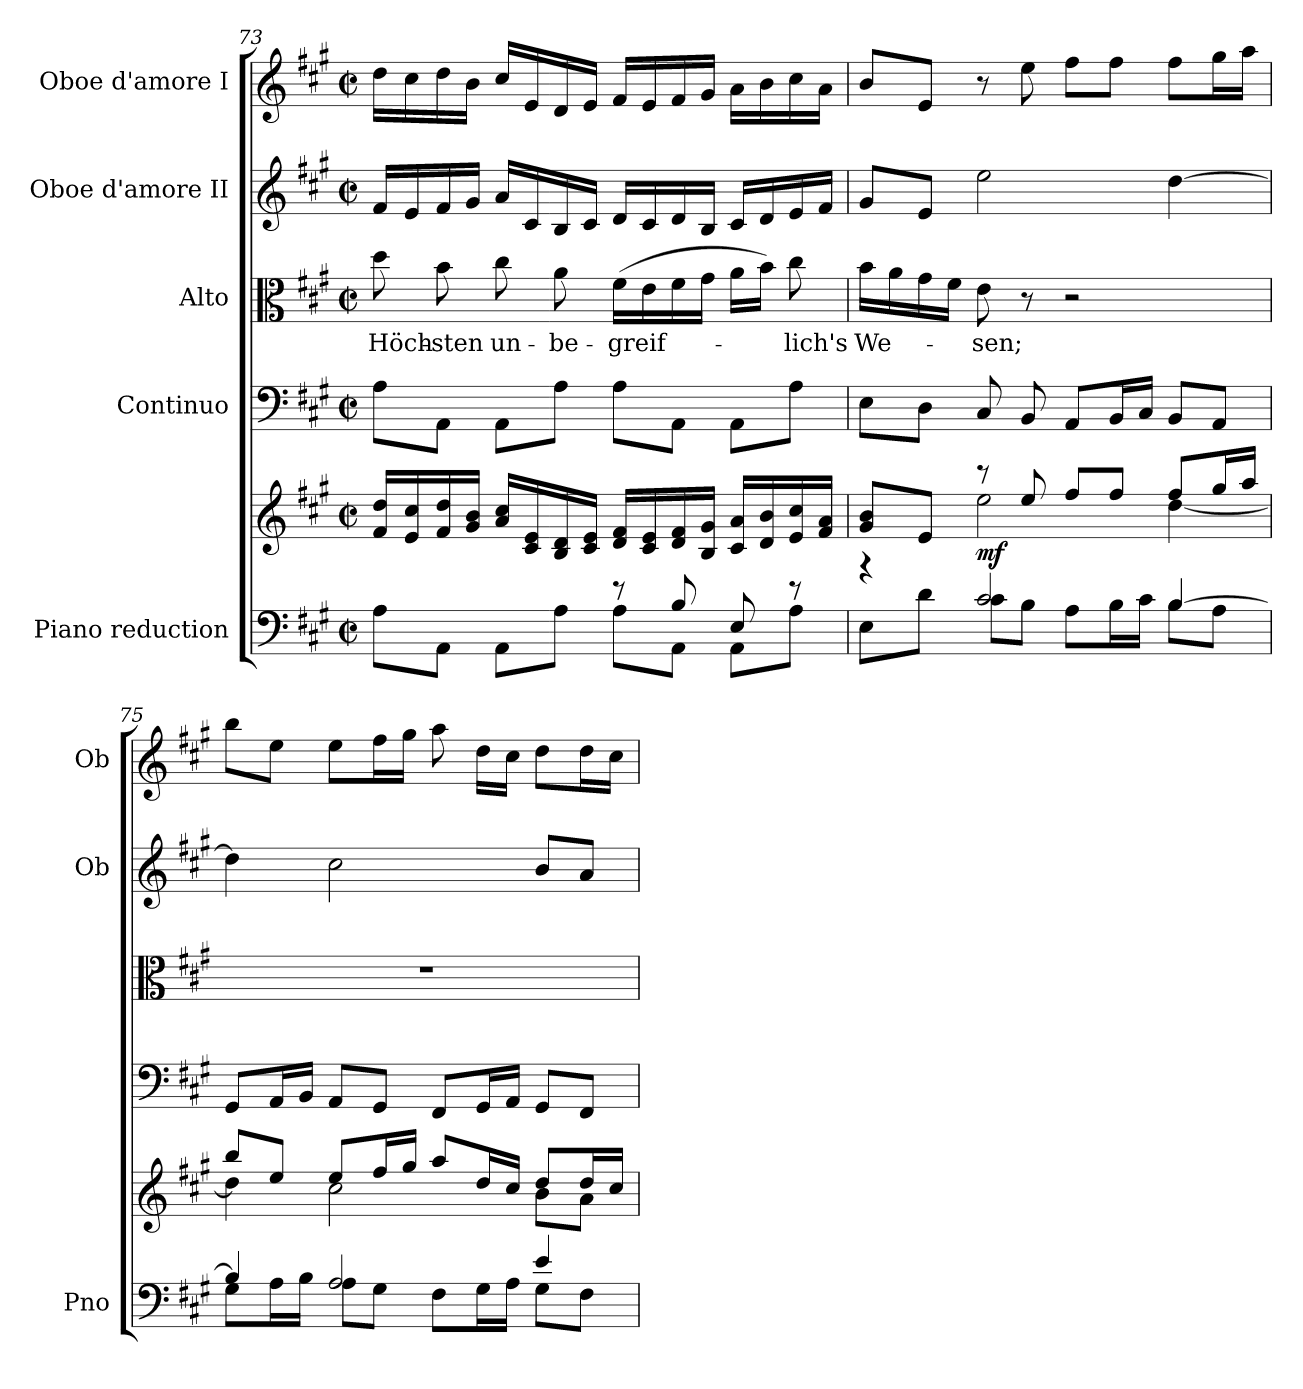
**kern	**kern	**dynam	**kern	**dynam	**kern	**text	**kern	**dynam	**kern	**dynam
*part5	*part5	*part5	*part4	*part4	*part3	*part3	*part2	*part2	*part1	*part1
*staff6	*staff5	*staff5/6	*staff4	*staff4	*staff3	*staff3	*staff2	*staff2	*staff1	*staff1
*I"Piano reduction	*	*	*I"Continuo	*	*I"Alto	*	*I"Oboe d'amore II	*	*I"Oboe d'amore I	*
*I'Pno	*	*	*	*	*	*	*I'Ob	*	*I'Ob	*
*clefF4	*clefG2	*	*clefF4	*	*clefC3	*	*clefG2	*	*clefG2	*
*k[f#c#g#]	*k[f#c#g#]	*	*k[f#c#g#]	*	*k[f#c#g#]	*	*k[f#c#g#]	*	*k[f#c#g#]	*
*M2/2	*M2/2	*	*M2/2	*	*M2/2	*	*M2/2	*	*M2/2	*
*met(c|)	*met(c|)	*	*met(c|)	*	*met(c|)	*	*met(c|)	*	*met(c|)	*
=73	=73	=73	=73	=73	=73	=73	=73	=73	=73	=73
*^	*	*	*	*	*	*	*	*	*	*
!	!	!	!	!	!	!	!LO:LY:b	!	!	!	!
2ryy	8A\L	16f#/ 16dd/LL	.	8A\L	.	8dd\	Höch-	16f#/LL	.	16dd\LL	.
.	.	16e/ 16cc#/	.	.	.	.	.	16e/	.	16cc#\	.
!	!	!	!	!	!	!	!LO:LY:b	!	!	!	!
.	8AA\J	16f#/ 16dd/	.	8AA\J	.	8b\	-sten	16f#/	.	16dd\	.
.	.	16g#/ 16b/JJ	.	.	.	.	.	16g#/JJ	.	16b\JJ	.
!	!	!	!	!	!	!	!LO:LY:b	!	!	!	!
.	8AA\L	16a/ 16cc#/LL	.	8AA\L	.	8cc#\	un-	16a/LL	.	16cc#/LL	.
.	.	16c#/ 16e/	.	.	.	.	.	16c#/	.	16e/	.
!	!	!	!	!	!	!	!LO:LY:b	!	!	!	!
.	8A\J	16B/ 16d/	.	8A\J	.	8a\	-be-	16B/	.	16d/	.
.	.	16c#/ 16e/JJ	.	.	.	.	.	16c#/JJ	.	16e/JJ	.
!	!	!	!	!	!	!	!LO:LY:b	!	!	!	!
8r	8A\L	16d/ 16f#/LL	.	8A\L	.	(16f#\LL	-greif-	16d/LL	.	16f#/LL	.
.	.	16c#/ 16e/	.	.	.	16e\	.	16c#/	.	16e/	.
8B/	8AA\J	16d/ 16f#/	.	8AA\J	.	16f#\	.	16d/	.	16f#/	.
.	.	16B/ 16g#/JJ	.	.	.	16g#\JJ	.	16B/JJ	.	16g#/JJ	.
8E/	8AA\L	16c#/ 16a/LL	.	8AA\L	.	16a\LL	.	16c#/LL	.	16a\LL	.
.	.	16d/ 16b/	.	.	.	16b\JJ)	.	16d/	.	16b\	.
!	!	!	!	!	!	!	!LO:LY:b	!	!	!	!
8r	8A\J	16e/ 16cc#/	.	8A\J	.	8cc#\	-lich's	16e/	.	16cc#\	.
.	.	16f#/ 16a/JJ	.	.	.	.	.	16f#/JJ	.	16a\JJ	.
!!LO:LB:g=z
=74	=74	=74	=74	=74	=74	=74	=74	=74	=74	=74	=74
*	*	*^	*	*	*	*	*	*	*	*	*
!	!	!	!	!	!	!	!	!LO:LY:b	!	!	!	!
4r	8E\L	8g#/ 8b/L	4ryy	.	8E\L	.	16b\LL	We-	8g#/L	.	8b/L	.
.	.	.	.	.	.	.	16a\	.	.	.	.	.
.	8d\J	8e/J	.	.	8D\J	.	16g#\	.	8e/J	.	8e/J	.
.	.	.	.	.	.	.	16f#\JJ	.	.	.	.	.
!	!	!	!	!LO:DY:b	!	!	!	!LO:LY:b	!	!LO:DY:b	!	!
2c#/	8c#\L	8r	2ee\	mf	8C#/	.	8e\	-sen;	2ee\	other-dynamics	8r	.
!	!	!	!	!	!	!LO:DY:a	!	!	!	!	!	!LO:DY:b
.	8B\J	8ee/	.	.	8BB/	other-dynamics	8r	.	.	.	8ee\	other-dynamics
.	8A\L	8ff#/L	.	.	8AA/L	.	2r	.	.	.	8ff#\L	.
.	16B\L	8ff#/J	.	.	16BB/L	.	.	.	.	.	8ff#\J	.
.	16c#\JJ	.	.	.	16C#/JJ	.	.	.	.	.	.	.
[4B/	8B\L	8ff#/L	[4dd\	.	8BB/L	.	.	.	[4dd\	.	8ff#\L	.
.	8A\J	16gg#/L	.	.	8AA/J	.	.	.	.	.	16gg#\L	.
.	.	16aa/JJ	.	.	.	.	.	.	.	.	16aa\JJ	.
=75	=75	=75	=75	=75	=75	=75	=75	=75	=75	=75	=75	=75
4B/]	8G#\L	8bb/L	4dd\]	.	8GG#/L	.	1r	.	4dd\]	.	8bb\L	.
.	16A\L	8ee/J	.	.	16AA/L	.	.	.	.	.	8ee\J	.
.	16B\JJ	.	.	.	16BB/JJ	.	.	.	.	.	.	.
2A/	8A\L	8ee/L	2cc#\	.	8AA/L	.	.	.	2cc#\	.	8ee\L	.
.	8G#\J	16ff#/L	.	.	8GG#/J	.	.	.	.	.	16ff#\L	.
.	.	16gg#/JJ	.	.	.	.	.	.	.	.	16gg#\JJ	.
.	8F#\L	8aa/L	.	.	8FF#/L	.	.	.	.	.	8aa\	.
.	16G#\L	16dd/L	.	.	16GG#/L	.	.	.	.	.	16dd\LL	.
.	16A\JJ	16cc#/JJ	.	.	16AA/JJ	.	.	.	.	.	16cc#\JJ	.
4e/	8G#\L	8dd/L	8b\L	.	8GG#/L	.	.	.	8b/L	.	8dd\L	.
.	8F#\J	16dd/L	8a\J	.	8FF#/J	.	.	.	8a/J	.	16dd\L	.
.	.	16cc#/JJ	.	.	.	.	.	.	.	.	16cc#\JJ	.
*v	*v	*	*	*	*	*	*	*	*	*	*	*
*	*v	*v	*	*	*	*	*	*	*	*	*
=	=	=	=	=	=	=	=	=	=	=
*-	*-	*-	*-	*-	*-	*-	*-	*-	*-	*-
